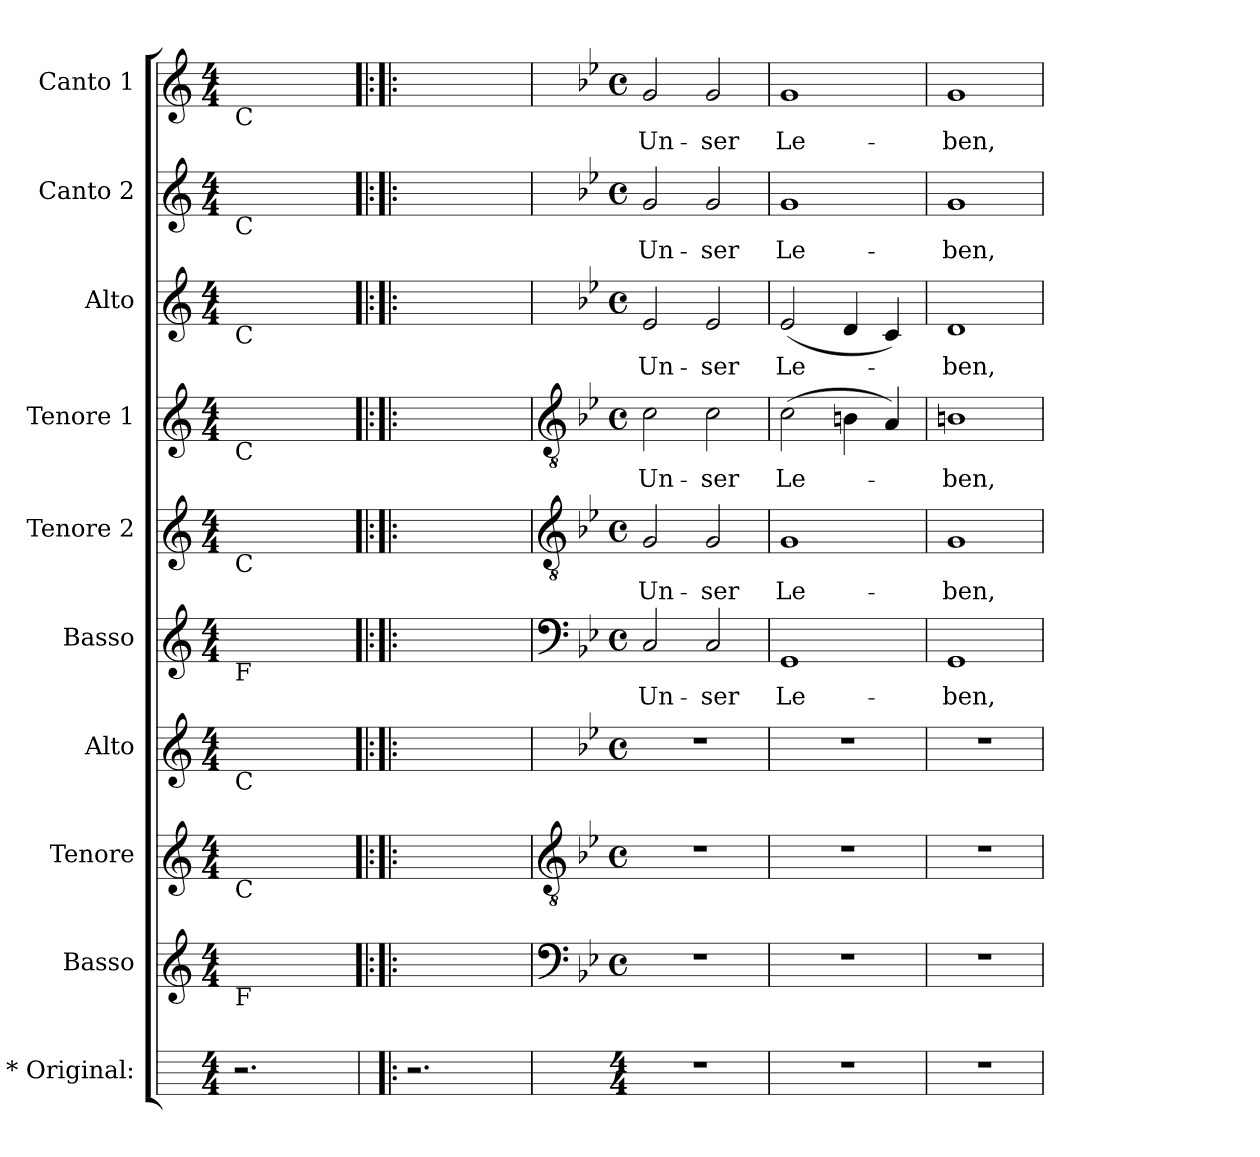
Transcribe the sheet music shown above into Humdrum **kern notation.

**kern	**kern	**kern	**kern	**kern	**text	**kern	**text	**kern	**text	**kern	**text	**kern	**text	**kern	**text
*part10	*part9	*part8	*part7	*part6	*part6	*part5	*part5	*part4	*part4	*part3	*part3	*part2	*part2	*part1	*part1
*staff10	*staff9	*staff8	*staff7	*staff6	*staff6	*staff5	*staff5	*staff4	*staff4	*staff3	*staff3	*staff2	*staff2	*staff1	*staff1
*I"* Original:	*I"Basso	*I"Tenore	*I"Alto	*I"Basso	*	*I"Tenore 2	*	*I"Tenore 1	*	*I"Alto	*	*I"Canto 2	*	*I"Canto 1	*
*I'* Original:	*I'Basso	*I'Tenore	*I'Alto	*I'Basso	*	*I'Tenore 2	*	*I'Tenore 1	*	*I'Alto	*	*I'Canto 2	*	*I'Canto 1	*
*	*clefG2	*clefG2	*clefG2	*clefG2	*	*clefG2	*	*clefG2	*	*clefG2	*	*clefG2	*	*clefG2	*
*	*k[]	*k[]	*k[]	*k[]	*	*k[]	*	*k[]	*	*k[]	*	*k[]	*	*k[]	*
*	*C:	*C:	*C:	*C:	*	*C:	*	*C:	*	*C:	*	*C:	*	*C:	*
*M4/4	*M4/4	*M4/4	*M4/4	*M4/4	*	*M4/4	*	*M4/4	*	*M4/4	*	*M4/4	*	*M4/4	*
=1	=1	=1	=1	=1	=1	=1	=1	=1	=1	=1	=1	=1	=1	=1	=1
!	!	!	!	!	!	!	!	!	!	!	!	!	!	!LO:TX:b:t=C	!
!	!	!	!	!	!	!	!	!	!	!	!	!LO:TX:b:t=C	!	!	!
!	!	!	!	!	!	!	!	!	!	!LO:TX:b:t=C	!	!	!	!	!
!	!	!	!	!	!	!	!	!LO:TX:b:t=C	!	!	!	!	!	!	!
!	!	!	!	!	!	!LO:TX:b:t=C	!	!	!	!	!	!	!	!	!
!	!	!	!	!LO:TX:b:t=F	!	!	!	!	!	!	!	!	!	!	!
!	!	!	!LO:TX:b:t=C	!	!	!	!	!	!	!	!	!	!	!	!
!	!	!LO:TX:b:t=C	!	!	!	!	!	!	!	!	!	!	!	!	!
!	!LO:TX:b:t=F	!	!	!	!	!	!	!	!	!	!	!	!	!	!
2.r	4ryy	4ryy	4ryy	4ryy	.	4ryy	.	4ryy	.	4ryy	.	4ryy	.	4ryy	.
.	4ryy	4ryy	4ryy	4ryy	.	4ryy	.	4ryy	.	4ryy	.	4ryy	.	4ryy	.
.	4ryy	4ryy	4ryy	4ryy	.	4ryy	.	4ryy	.	4ryy	.	4ryy	.	4ryy	.
=2	=2!|:	=2!|:	=2!|:	=2!|:	=2!|:	=2!|:	=2!|:	=2!|:	=2!|:	=2!|:	=2!|:	=2!|:	=2!|:	=2!|:	=2!|:
2.r	4ryy	4ryy	4ryy	4ryy	.	4ryy	.	4ryy	.	4ryy	.	4ryy	.	4ryy	.
.	4ryy	4ryy	4ryy	4ryy	.	4ryy	.	4ryy	.	4ryy	.	4ryy	.	4ryy	.
.	4ryy	4ryy	4ryy	4ryy	.	4ryy	.	4ryy	.	4ryy	.	4ryy	.	4ryy	.
!!LO:LB:g=z
=3	=3	=3	=3	=3	=3	=3	=3	=3	=3	=3	=3	=3	=3	=3	=3
*	*clefF4	*clefGv2	*	*clefF4	*	*clefGv2	*	*clefGv2	*	*	*	*	*	*	*
*	*k[b-e-]	*k[b-e-]	*k[b-e-]	*k[b-e-]	*	*k[b-e-]	*	*k[b-e-]	*	*k[b-e-]	*	*k[b-e-]	*	*k[b-e-]	*
*	*B-:	*B-:	*B-:	*B-:	*	*B-:	*	*B-:	*	*B-:	*	*B-:	*	*B-:	*
*M4/4	*M4/4	*M4/4	*M4/4	*M4/4	*	*M4/4	*	*M4/4	*	*M4/4	*	*M4/4	*	*M4/4	*
*	*met(c)	*met(c)	*met(c)	*met(c)	*	*met(c)	*	*met(c)	*	*met(c)	*	*met(c)	*	*met(c)	*
!	!	!	!	!	!LO:LY:b	!	!LO:LY:b	!	!LO:LY:b	!	!LO:LY:b	!	!LO:LY:b	!	!LO:LY:b
1r	1r	1r	1r	2C	Un-	2G	Un-	2c	Un-	2e-	Un-	2g	Un-	2g	Un-
!	!	!	!	!	!LO:LY:b	!	!LO:LY:b	!	!LO:LY:b	!	!LO:LY:b	!	!LO:LY:b	!	!LO:LY:b
.	.	.	.	2C	-ser	2G	-ser	2c	-ser	2e-	-ser	2g	-ser	2g	-ser
=4	=4	=4	=4	=4	=4	=4	=4	=4	=4	=4	=4	=4	=4	=4	=4
!	!	!	!	!	!LO:LY:b	!	!LO:LY:b	!	!LO:LY:b	!	!LO:LY:b	!	!LO:LY:b	!	!LO:LY:b
1r	1r	1r	1r	1GG	Le-	1G	Le-	(>2c	Le-	(<2e-	Le-	1g	Le-	1g	Le-
.	.	.	.	.	.	.	.	4Bn	.	4d	.	.	.	.	.
.	.	.	.	.	.	.	.	4A)	.	4c)	.	.	.	.	.
=5	=5	=5	=5	=5	=5	=5	=5	=5	=5	=5	=5	=5	=5	=5	=5
!	!	!	!	!	!LO:LY:b	!	!LO:LY:b	!	!LO:LY:b	!	!LO:LY:b	!	!LO:LY:b	!	!LO:LY:b
1r	1r	1r	1r	1GG	-ben,	1G	-ben,	1Bn	-ben,	1d	-ben,	1g	-ben,	1g	-ben,
=	=	=	=	=	=	=	=	=	=	=	=	=	=	=	=
*-	*-	*-	*-	*-	*-	*-	*-	*-	*-	*-	*-	*-	*-	*-	*-
